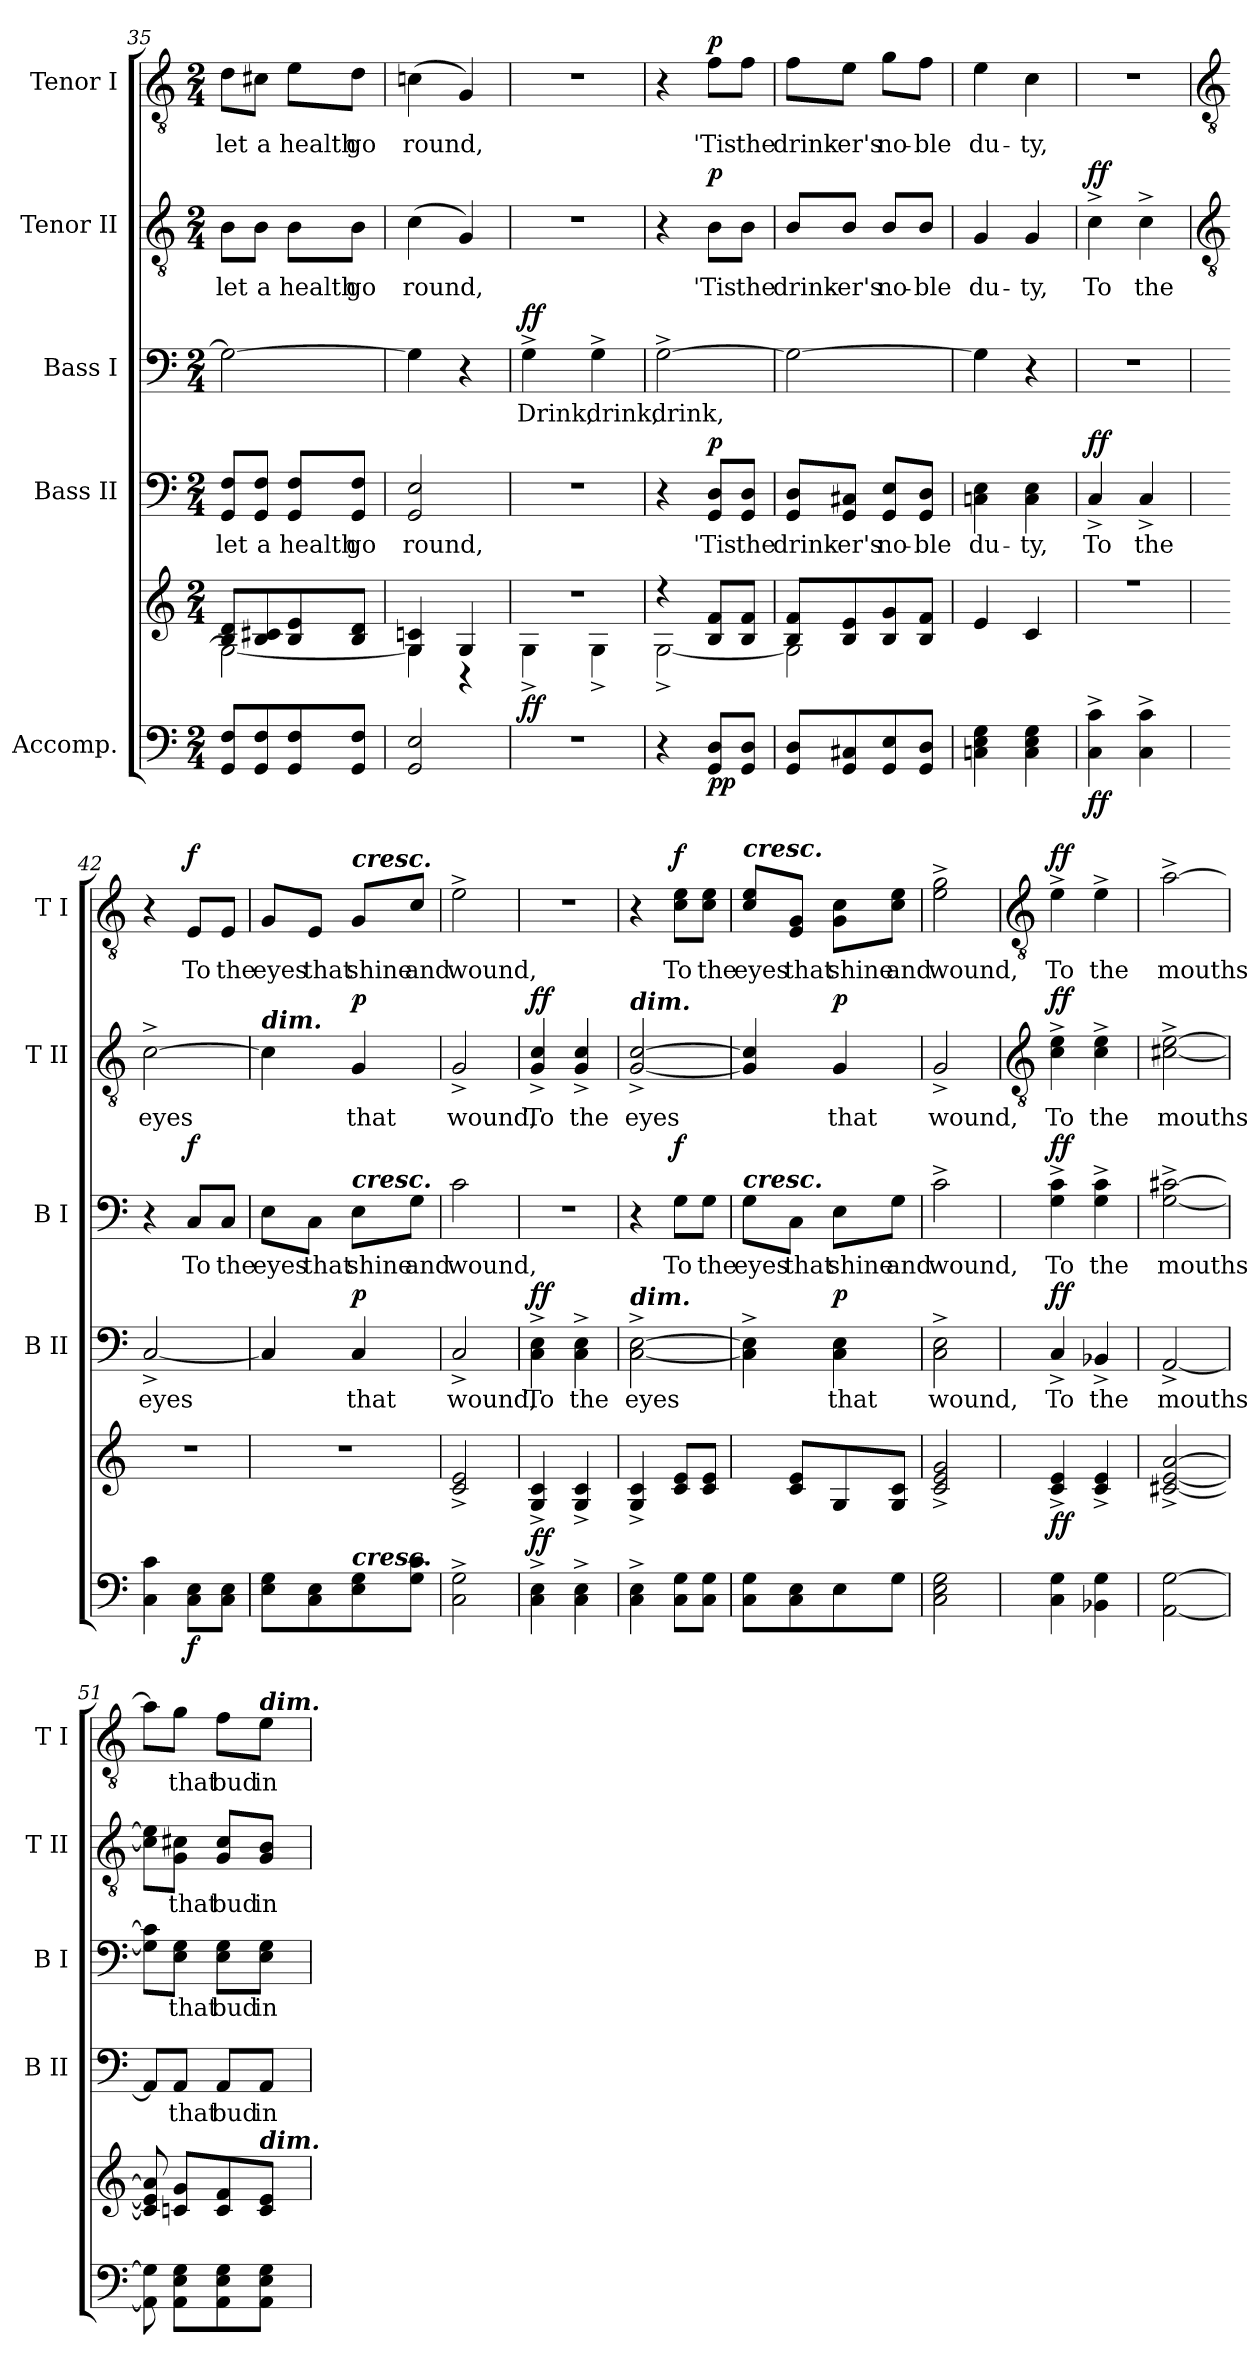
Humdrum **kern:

**kern	**kern	**dynam	**kern	**text	**dynam	**kern	**text	**dynam	**kern	**text	**dynam	**kern	**text	**dynam
*part5	*part5	*part5	*part4	*part4	*part4	*part3	*part3	*part3	*part2	*part2	*part2	*part1	*part1	*part1
*staff6	*staff5	*staff5/6	*staff4	*staff4	*staff4	*staff3	*staff3	*staff3	*staff2	*staff2	*staff2	*staff1	*staff1	*staff1
*I"Accomp.	*	*	*I"Bass II	*	*	*I"Bass I	*	*	*I"Tenor II	*	*	*I"Tenor I	*	*
*	*	*	*I'B II	*	*	*I'B I	*	*	*I'T II	*	*	*I'T I	*	*
!!LO:LB:g=z
*clefF4	*clefG2	*	*clefF4	*	*	*clefF4	*	*	*clefGv2	*	*	*clefGv2	*	*
*k[]	*k[]	*	*k[]	*	*	*k[]	*	*	*k[]	*	*	*k[]	*	*
*C:	*C:	*	*C:	*	*	*C:	*	*	*C:	*	*	*C:	*	*
*M2/4	*M2/4	*	*M2/4	*	*	*M2/4	*	*	*M2/4	*	*	*M2/4	*	*
=35	=35	=35	=35	=35	=35	=35	=35	=35	=35	=35	=35	=35	=35	=35
*	*^	*	*	*	*	*	*	*	*	*	*	*	*	*
!	!	!	!	!	!LO:LY:b	!	!	!	!	!	!LO:LY:b	!	!	!LO:LY:b	!
8GG 8FL	8B 8dL	2G\_	.	8GG/ 8F/L	let	.	2G_	.	.	8B\L	let	.	8d\L	let	.
!	!	!	!	!	!LO:LY:b	!	!	!	!	!	!LO:LY:b	!	!	!LO:LY:b	!
8GG 8F	8B 8c#X	.	.	8GG/ 8F/J	a	.	.	.	.	8B\J	a	.	8c#X\J	a	.
!	!	!	!	!	!LO:LY:b	!	!	!	!	!	!LO:LY:b	!	!	!LO:LY:b	!
8GG 8F	8B 8e	.	.	8GG/ 8F/L	health	.	.	.	.	8B\L	health	.	8e\L	health	.
!	!	!	!	!	!LO:LY:b	!	!	!	!	!	!LO:LY:b	!	!	!LO:LY:b	!
8GG 8FJ	8B 8dJ	.	.	8GG/ 8F/J	go	.	.	.	.	8B\J	go	.	8d\J	go	.
=36	=36	=36	=36	=36	=36	=36	=36	=36	=36	=36	=36	=36	=36	=36	=36
!	!	!	!	!	!LO:LY:b	!	!	!	!	!	!LO:LY:b	!	!	!LO:LY:b	!
2GG 2E	4G 4cn	4G\]	.	2GG 2E	round,	.	4G]	.	.	(<4c	round,	.	(<4cn	round,	.
.	4G	4r	.	.	.	.	4r	.	.	4G)	.	.	4G)	.	.
=37	=37	=37	=37	=37	=37	=37	=37	=37	=37	=37	=37	=37	=37	=37	=37
!LO:N:vis=1	!LO:N:vis=1	!	!LO:DY:b	!LO:N:vis=1	!	!	!	!LO:LY:b	!LO:DY:b	!LO:N:vis=1	!	!	!LO:N:vis=1	!	!
2r	2r	4G^\	ff	2r	.	.	4G^	Drink,	ff	2r	.	.	2r	.	.
!	!	!	!	!	!	!	!	!LO:LY:b	!	!	!	!	!	!	!
.	.	4G^\	.	.	.	.	4G^	drink,	.	.	.	.	.	.	.
=38	=38	=38	=38	=38	=38	=38	=38	=38	=38	=38	=38	=38	=38	=38	=38
!	!	!	!	!	!	!	!	!LO:LY:b	!	!	!	!	!	!	!
4r	4r	[2G^\	.	4r	.	.	[2G^	drink,	.	4r	.	.	4r	.	.
!	!	!	!LO:DY:b=2	!	!LO:LY:b	!	!	!	!	!	!LO:LY:b	!	!	!LO:LY:b	!
!	!	!	!LO:DY:n=1:b	!	!	!LO:DY:b	!	!	!	!	!	!LO:DY:b	!	!	!LO:DY:b
8GG 8DL	8B 8fL	.	p p	8GG/ 8D/L	'Tis	p	.	.	.	8B\L	'Tis	p	8f\L	'Tis	p
!	!	!	!	!	!LO:LY:b	!	!	!	!	!	!LO:LY:b	!	!	!LO:LY:b	!
8GG 8DJ	8B 8fJ	.	.	8GG/ 8D/J	the	.	.	.	.	8B\J	the	.	8f\J	the	.
=39	=39	=39	=39	=39	=39	=39	=39	=39	=39	=39	=39	=39	=39	=39	=39
!	!	!	!	!	!LO:LY:b	!	!	!	!	!	!LO:LY:b	!	!	!LO:LY:b	!
8GG 8DL	8B 8fL	2G\]	.	8GG/ 8D/L	drink-	.	2G_	.	.	8B/L	drink-	.	8f\L	drink-	.
!	!	!	!	!	!LO:LY:b	!	!	!	!	!	!LO:LY:b	!	!	!LO:LY:b	!
8GG 8C#X	8B 8e	.	.	8GG/ 8C#X/J	-er's	.	.	.	.	8B/J	-er's	.	8e\J	-er's	.
!	!	!	!	!	!LO:LY:b	!	!	!	!	!	!LO:LY:b	!	!	!LO:LY:b	!
8GG 8E	8B 8g	.	.	8GG/ 8E/L	no-	.	.	.	.	8B/L	no-	.	8g\L	no-	.
!	!	!	!	!	!LO:LY:b	!	!	!	!	!	!LO:LY:b	!	!	!LO:LY:b	!
8GG 8DJ	8B 8fJ	.	.	8GG/ 8D/J	-ble	.	.	.	.	8B/J	-ble	.	8f\J	-ble	.
=40	=40	=40	=40	=40	=40	=40	=40	=40	=40	=40	=40	=40	=40	=40	=40
!	!	!	!	!	!LO:LY:b	!	!	!	!	!	!LO:LY:b	!	!	!LO:LY:b	!
4Cn 4E 4G	4e	4ryy	.	4Cn 4E	du-	.	4G]	.	.	4G	du-	.	4e	du-	.
!	!	!	!	!	!LO:LY:b	!	!	!	!	!	!LO:LY:b	!	!	!LO:LY:b	!
4C 4E 4G	4c	4ryy	.	4C 4E	-ty,	.	4r	.	.	4G	-ty,	.	4c	-ty,	.
=41	=41	=41	=41	=41	=41	=41	=41	=41	=41	=41	=41	=41	=41	=41	=41
!	!LO:N:vis=1	!LO:N:vis=1	!LO:DY:b=2	!	!LO:LY:b	!LO:DY:b	!LO:N:vis=1	!	!	!	!LO:LY:b	!LO:DY:b	!LO:N:vis=1	!	!
4C^ 4c^	2r	2ryy	ff	4C^	To	ff	2r	.	.	4c^	To	ff	2r	.	.
!	!	!	!	!	!LO:LY:b	!	!	!	!	!	!LO:LY:b	!	!	!	!
4C^ 4c^	.	.	.	4C^	the	.	.	.	.	4c^	the	.	.	.	.
*	*v	*v	*	*	*	*	*	*	*	*	*	*	*	*	*
!!LO:LB:g=z
=42	=42	=42	=42	=42	=42	=42	=42	=42	=42	=42	=42	=42	=42	=42
*	*	*	*	*	*	*	*	*	*clefGv2	*	*	*clefGv2	*	*
!	!LO:N:vis=1	!	!	!LO:LY:b	!	!	!	!	!	!LO:LY:b	!	!	!	!
4C 4c	2r	.	[2C^	eyes	.	4r	.	.	[2c^	eyes	.	4r	.	.
!	!	!LO:DY:b=2	!	!	!	!	!LO:LY:b	!LO:DY:b	!	!	!	!	!LO:LY:b	!LO:DY:b
8C 8EL	.	f	.	.	.	8C/L	To	f	.	.	.	8E/L	To	f
!	!	!	!	!	!	!	!LO:LY:b	!	!	!	!	!	!LO:LY:b	!
8C 8EJ	.	.	.	.	.	8C/J	the	.	.	.	.	8E/J	the	.
=43	=43	=43	=43	=43	=43	=43	=43	=43	=43	=43	=43	=43	=43	=43
!	!	!	!	!	!	!	!	!	!LO:TX:a:Bi:t=dim.	!	!	!	!	!
!	!LO:N:vis=1	!	!	!	!	!	!LO:LY:b	!	!	!	!	!	!LO:LY:b	!
8E 8GL	2r	.	4C]	.	.	8E\L	eyes	.	4c]	.	.	8G/L	eyes	.
!	!	!	!	!	!	!	!LO:LY:b	!	!	!	!	!	!LO:LY:b	!
8C 8E	.	.	.	.	.	8C\J	that	.	.	.	.	8E/J	that	.
!	!	!	!	!	!	!	!	!	!	!	!	!LO:TX:a:Bi:t=cresc.	!	!
!	!	!	!	!	!	!LO:TX:a:Bi:t=cresc.	!	!	!	!	!	!	!	!
!LO:TX:a:Bi:t=cresc.	!	!	!	!	!	!	!	!	!	!	!	!	!	!
!	!	!	!	!LO:LY:b	!LO:DY:b	!	!LO:LY:b	!	!	!LO:LY:b	!LO:DY:b	!	!LO:LY:b	!
8E 8G	.	.	4C	that	p	8E\L	shine	.	4G	that	p	8G/L	shine	.
!	!	!	!	!	!	!	!LO:LY:b	!	!	!	!	!	!LO:LY:b	!
8G 8cJ	.	.	.	.	.	8G\J	and	.	.	.	.	8c/J	and	.
=44	=44	=44	=44	=44	=44	=44	=44	=44	=44	=44	=44	=44	=44	=44
!	!	!	!	!LO:LY:b	!	!	!LO:LY:b	!	!	!LO:LY:b	!	!	!LO:LY:b	!
2C^ 2G^	2c^ 2e^	.	2C^	wound,	.	2c	wound,	.	2G^	wound,	.	2e^	wound,	.
=45	=45	=45	=45	=45	=45	=45	=45	=45	=45	=45	=45	=45	=45	=45
!	!	!LO:DY:b	!	!LO:LY:b	!LO:DY:b	!LO:N:vis=1	!	!	!	!LO:LY:b	!LO:DY:b	!LO:N:vis=1	!	!
4C^ 4E^	4G^ 4c^	ff	4C^ 4E^	To	ff	2r	.	.	4G^ 4c^	To	ff	2r	.	.
!	!	!	!	!LO:LY:b	!	!	!	!	!	!LO:LY:b	!	!	!	!
4C^ 4E^	4G^ 4c^	.	4C^ 4E^	the	.	.	.	.	4G^ 4c^	the	.	.	.	.
=46	=46	=46	=46	=46	=46	=46	=46	=46	=46	=46	=46	=46	=46	=46
!	!	!	!	!	!	!	!	!	!LO:TX:a:Bi:t=dim.	!	!	!	!	!
!	!	!	!LO:TX:a:Bi:t=dim.	!	!	!	!	!	!	!	!	!	!	!
!	!	!	!	!LO:LY:b	!	!	!	!	!	!LO:LY:b	!	!	!	!
4C^ 4E^	4G^ 4c^	.	[2C^ [2E^	eyes	.	4r	.	.	[2G^ [2c^	eyes	.	4r	.	.
!	!	!	!	!	!	!	!LO:LY:b	!LO:DY:b	!	!	!	!	!LO:LY:b	!LO:DY:b
8C 8GL	8c 8eL	.	.	.	.	8G\L	To	f	.	.	.	8c\ 8e\L	To	f
!	!	!	!	!	!	!	!LO:LY:b	!	!	!	!	!	!LO:LY:b	!
8C 8GJ	8c 8eJ	.	.	.	.	8G\J	the	.	.	.	.	8c\ 8e\J	the	.
=47	=47	=47	=47	=47	=47	=47	=47	=47	=47	=47	=47	=47	=47	=47
!	!	!	!	!	!	!	!	!	!	!	!	!LO:TX:a:Bi:t=cresc.	!	!
!	!	!	!	!	!	!LO:TX:a:Bi:t=cresc.	!	!	!	!	!	!	!	!
!	!	!	!	!	!	!	!LO:LY:b	!	!	!	!	!	!LO:LY:b	!
8C 8GL	8ryy	.	4C]^ 4E]^	.	.	8G\L	eyes	.	4G] 4c]	.	.	8c/ 8e/L	eyes	.
!	!	!	!	!	!	!	!LO:LY:b	!	!	!	!	!	!LO:LY:b	!
8C 8E	8c 8eL	.	.	.	.	8C\J	that	.	.	.	.	8E/ 8G/J	that	.
!	!	!	!	!LO:LY:b	!LO:DY:b	!	!LO:LY:b	!	!	!LO:LY:b	!LO:DY:b	!	!LO:LY:b	!
8E	8G	.	4C 4E	that	p	8E\L	shine	.	4G	that	p	8G\ 8c\L	shine	.
!	!	!	!	!	!	!	!LO:LY:b	!	!	!	!	!	!LO:LY:b	!
8GJ	8G 8cJ	.	.	.	.	8G\J	and	.	.	.	.	8c\ 8e\J	and	.
=48	=48	=48	=48	=48	=48	=48	=48	=48	=48	=48	=48	=48	=48	=48
!	!	!	!	!LO:LY:b	!	!	!LO:LY:b	!	!	!LO:LY:b	!	!	!LO:LY:b	!
2C 2E 2G	2c^ 2e^ 2g^	.	2C^ 2E^	wound,	.	2c^	wound,	.	2G^	wound,	.	2e^ 2g^	wound,	.
!!LO:LB:g=z
=49	=49	=49	=49	=49	=49	=49	=49	=49	=49	=49	=49	=49	=49	=49
*	*	*	*	*	*	*	*	*	*clefGv2	*	*	*clefGv2	*	*
!	!	!LO:DY:b	!	!LO:LY:b	!LO:DY:b	!	!LO:LY:b	!LO:DY:b	!	!LO:LY:b	!LO:DY:b	!	!LO:LY:b	!LO:DY:b
4C 4G	4c^ 4e^	ff	4C^	To	ff	4G^ 4c^	To	ff	4c^ 4e^	To	ff	4e^	To	ff
!	!	!	!	!LO:LY:b	!	!	!LO:LY:b	!	!	!LO:LY:b	!	!	!LO:LY:b	!
4BB-X 4G	4c^ 4e^	.	4BB-X^	the	.	4G^ 4c^	the	.	4c^ 4e^	the	.	4e^	the	.
=50	=50	=50	=50	=50	=50	=50	=50	=50	=50	=50	=50	=50	=50	=50
!	!	!	!	!LO:LY:b	!	!	!LO:LY:b	!	!	!LO:LY:b	!	!	!LO:LY:b	!
[2AA [2G	[2c#X^ [2e^ [2a^	.	[2AA^	mouths	.	[2G^ [2c#X^	mouths	.	[2c#X^ [2e^	mouths	.	[2a^	mouths	.
=51	=51	=51	=51	=51	=51	=51	=51	=51	=51	=51	=51	=51	=51	=51
8AA] 8G]	8c#] 8e] 8a]	.	8AA/L]	.	.	8G]\ 8c#]\L	.	.	8c#]\ 8e]\L	.	.	8a\L]	.	.
!	!	!	!	!LO:LY:b	!	!	!LO:LY:b	!	!	!LO:LY:b	!	!	!LO:LY:b	!
8AA 8E 8GL	8cn 8gL	.	8AA/J	that	.	8E\ 8G\J	that	.	8G\ 8c#\J	that	.	8g\J	that	.
!	!	!	!	!LO:LY:b	!	!	!LO:LY:b	!	!	!LO:LY:b	!	!	!LO:LY:b	!
8AA 8E 8G	8c 8f	.	8AA/L	bud	.	8E\ 8G\L	bud	.	8G/ 8c#/L	bud	.	8f\L	bud	.
!	!	!	!	!	!	!	!	!	!	!	!	!LO:TX:a:Bi:t=dim.	!	!
!	!LO:TX:a:Bi:t=dim.	!	!	!	!	!	!	!	!	!	!	!	!	!
!	!	!	!	!LO:LY:b	!	!	!LO:LY:b	!	!	!LO:LY:b	!	!	!LO:LY:b	!
8AA 8E 8GJ	8c 8eJ	.	8AA/J	in	.	8E\ 8G\J	in	.	8G/ 8B/J	in	.	8e\J	in	.
=	=	=	=	=	=	=	=	=	=	=	=	=	=	=
*-	*-	*-	*-	*-	*-	*-	*-	*-	*-	*-	*-	*-	*-	*-
